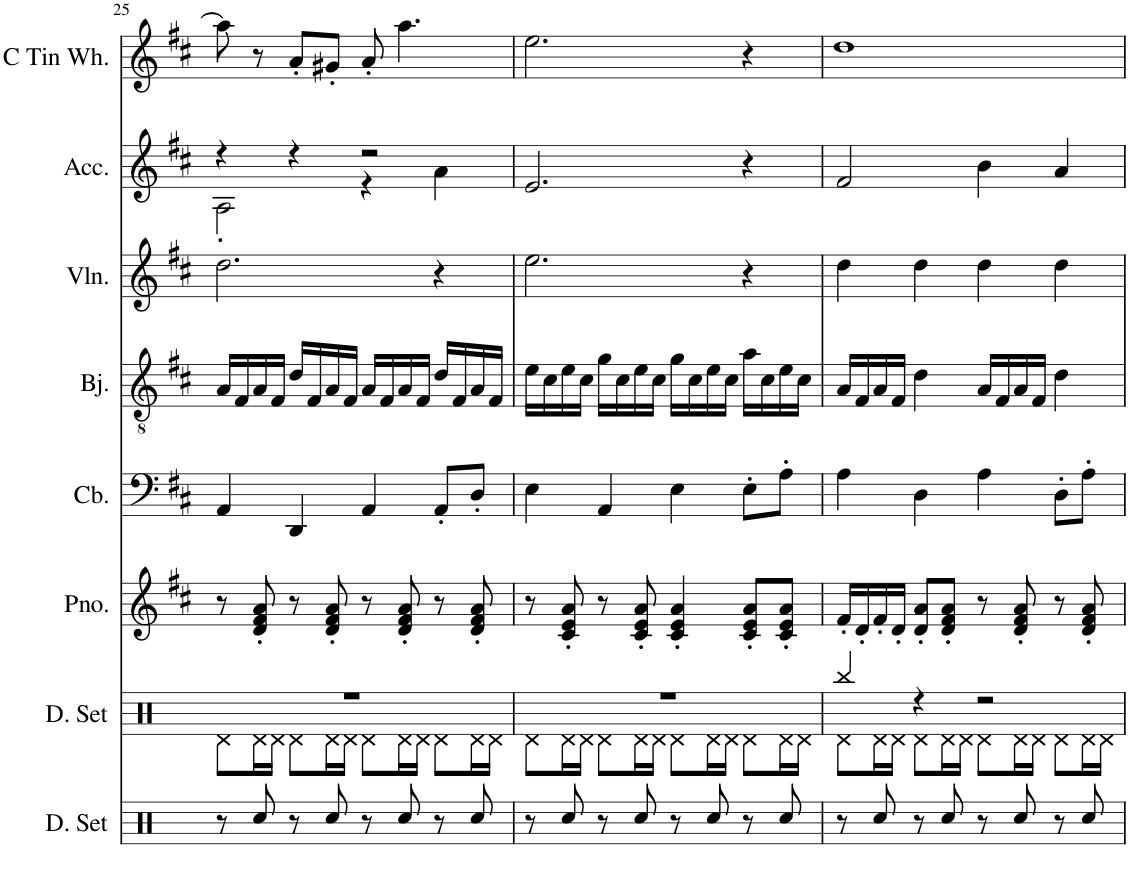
**kern	**kern	**kern	**kern	**kern	**kern	**kern	**kern
*part8	*part7	*part6	*part5	*part4	*part3	*part2	*part1
*staff8	*staff7	*staff6	*staff5	*staff4	*staff3	*staff2	*staff1
*I"Drumset, &quot;Slider&quot;	*I"Drumset, Super Mario 64	*I"Piano, Piano [Harmony]	*I"Contrabass, AcouBass	*I"Banjo, Psychedelic Banjo	*I"Violin, Viola	*I"Accordion, Accordion	*I"C Tin Whistle, Whistle
*I'D. Set	*I'D. Set	*I'Pno.	*I'Cb.	*I'Bj.	*I'Vln.	*I'Acc.	*I'C Tin Wh.
!!LO:PB:g=z
*clefX	*clefX	*clefG2	*clefF4	*clefGv2	*clefG2	*clefG2	*clefG2
*	*	*	*Trd7c12	*Trd7c12	*	*	*Trd1c2
*k[]	*k[]	*k[f#c#]	*k[f#c#]	*k[f#c#]	*k[f#c#]	*k[f#c#]	*k[f#c#]
*M4/4	*M4/4	*M4/4	*M4/4	*M4/4	*M4/4	*M4/4	*M4/4
=25	=25	=25	=25	=25	=25	=25	=25
*	*^	*	*	*	*	*^	*
8r	1r	8Rd\L	8r	4AA/	16A/LL	2.dd\	4r	2A'\	8aa\]
.	.	.	.	.	16F#/	.	.	.	.
8Rcc/	.	16Rd\L	8d/' 8f#/' 8a/'	.	16A/	.	.	.	8r
.	.	16Rd\JJ	.	.	16F#/JJ	.	.	.	.
8r	.	8Rd\L	8r	4DD/	16d/LL	.	4r	.	8a'/L
.	.	.	.	.	16F#/	.	.	.	.
8Rcc/	.	16Rd\L	8d/' 8f#/' 8a/'	.	16A/	.	.	.	8g#X'/J
.	.	16Rd\JJ	.	.	16F#/JJ	.	.	.	.
8r	.	8Rd\L	8r	4AA/	16A/LL	.	2r	4r	8a'/
.	.	.	.	.	16F#/	.	.	.	.
8Rcc/	.	16Rd\L	8d/' 8f#/' 8a/'	.	16A/	.	.	.	4.aa\
.	.	16Rd\JJ	.	.	16F#/JJ	.	.	.	.
8r	.	8Rd\L	8r	8AA'/L	16d/LL	4r	.	4a\	.
.	.	.	.	.	16F#/	.	.	.	.
8Rcc/	.	16Rd\L	8d/' 8f#/' 8a/'	8D'/J	16A/	.	.	.	.
.	.	16Rd\JJ	.	.	16F#/JJ	.	.	.	.
*	*	*	*	*	*	*	*v	*v	*
=26	=26	=26	=26	=26	=26	=26	=26	=26
8r	1r	8Rd\L	8r	4E\	16e\LL	2.ee\	2.e/	2.ee\
.	.	.	.	.	16c#\	.	.	.
8Rcc/	.	16Rd\L	8c#/' 8e/' 8a/'	.	16e\	.	.	.
.	.	16Rd\JJ	.	.	16c#\JJ	.	.	.
8r	.	8Rd\L	8r	4AA/	16g\LL	.	.	.
.	.	.	.	.	16c#\	.	.	.
8Rcc/	.	16Rd\L	8c#/' 8e/' 8a/'	.	16e\	.	.	.
.	.	16Rd\JJ	.	.	16c#\JJ	.	.	.
8r	.	8Rd\L	4c#/' 4e/' 4a/'	4E\	16g\LL	.	.	.
.	.	.	.	.	16c#\	.	.	.
8Rcc/	.	16Rd\L	.	.	16e\	.	.	.
.	.	16Rd\JJ	.	.	16c#\JJ	.	.	.
8r	.	8Rd\L	8c#/' 8e/' 8a/'L	8E'\L	16a\LL	4r	4r	4r
.	.	.	.	.	16c#\	.	.	.
8Rcc/	.	16Rd\L	8c#/' 8e/' 8a/'J	8A'\J	16e\	.	.	.
.	.	16Rd\JJ	.	.	16c#\JJ	.	.	.
=27	=27	=27	=27	=27	=27	=27	=27	=27
8r	4Rbb/	8Rd\L	16f#'/LL	4A\	16A/LL	4dd\	2f#/	1dd
.	.	.	16d'/	.	16F#/	.	.	.
8Rcc/	.	16Rd\L	16f#'/	.	16A/	.	.	.
.	.	16Rd\JJ	16d'/JJ	.	16F#/JJ	.	.	.
8r	4r	8Rd\L	8d/' 8a/'L	4D\	4d\	4dd\	.	.
8Rcc/	.	16Rd\L	8d/' 8f#/' 8a/'J	.	.	.	.	.
.	.	16Rd\JJ	.	.	.	.	.	.
8r	2r	8Rd\L	8r	4A\	16A/LL	4dd\	4b\	.
.	.	.	.	.	16F#/	.	.	.
8Rcc/	.	16Rd\L	8d/' 8f#/' 8a/'	.	16A/	.	.	.
.	.	16Rd\JJ	.	.	16F#/JJ	.	.	.
8r	.	8Rd\L	8r	8D'\L	4d\	4dd\	4a/	.
8Rcc/	.	16Rd\L	8d/' 8f#/' 8a/'	8A'\J	.	.	.	.
.	.	16Rd\JJ	.	.	.	.	.	.
*	*v	*v	*	*	*	*	*	*
=	=	=	=	=	=	=	=
*-	*-	*-	*-	*-	*-	*-	*-
